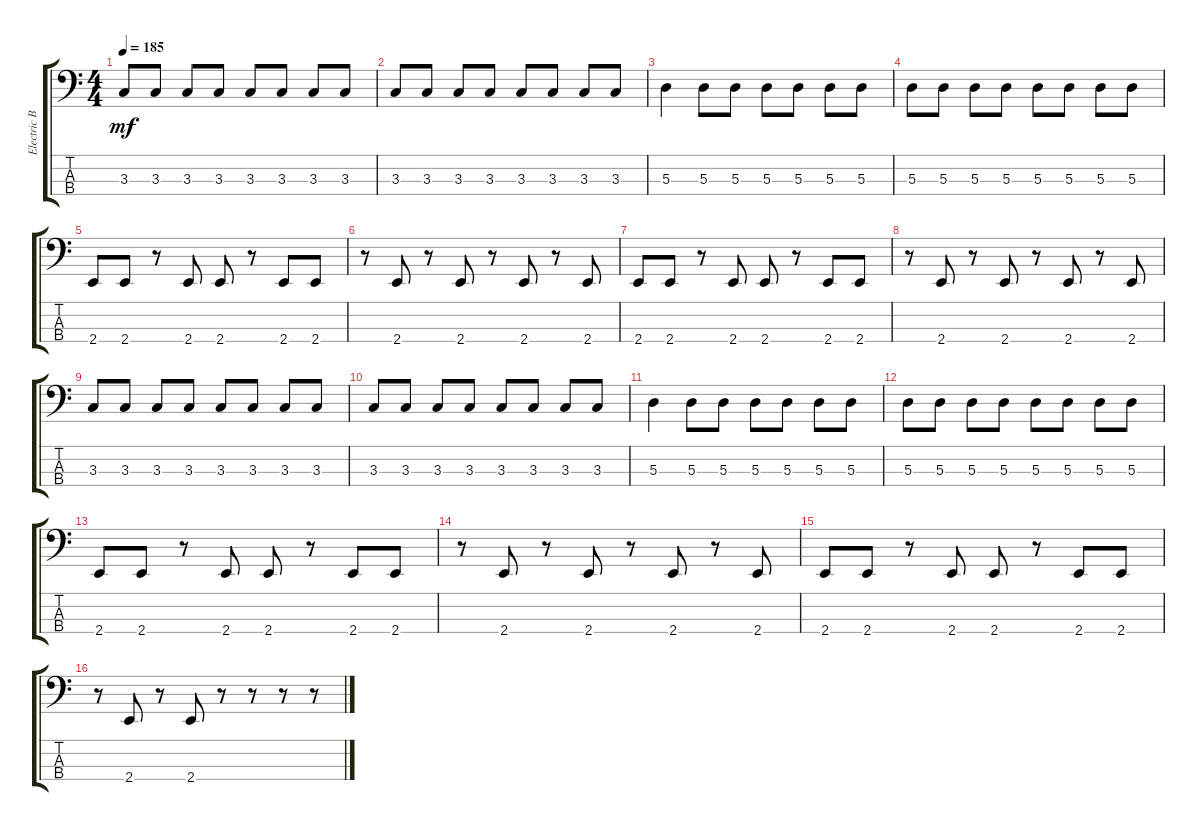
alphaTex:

\track ("Electric Bass" "Electric B") {instrument electricbassfinger}
\staff {score tabs}
\tuning (G2 D2 A1 D1) {hide}
\ts (4 4)
\tempo 185
\clef f4
\ks c
3.3.8{dy mf} 3.3.8 3.3.8 3.3.8 3.3.8 3.3.8 3.3.8 3.3.8 |
3.3.8 3.3.8 3.3.8 3.3.8 3.3.8 3.3.8 3.3.8 3.3.8 |
5.3.4 5.3.8 5.3.8 5.3.8 5.3.8 5.3.8 5.3.8 |
5.3.8 5.3.8 5.3.8 5.3.8 5.3.8 5.3.8 5.3.8 5.3.8 |
2.4.8 2.4.8 r.8 2.4.8 2.4.8 r.8 2.4.8 2.4.8 |
r.8 2.4.8 r.8 2.4.8 r.8 2.4.8 r.8 2.4.8 |
2.4.8 2.4.8 r.8 2.4.8 2.4.8 r.8 2.4.8 2.4.8 |
r.8 2.4.8 r.8 2.4.8 r.8 2.4.8 r.8 2.4.8 |
3.3.8 3.3.8 3.3.8 3.3.8 3.3.8 3.3.8 3.3.8 3.3.8 |
3.3.8 3.3.8 3.3.8 3.3.8 3.3.8 3.3.8 3.3.8 3.3.8 |
5.3.4 5.3.8 5.3.8 5.3.8 5.3.8 5.3.8 5.3.8 |
5.3.8 5.3.8 5.3.8 5.3.8 5.3.8 5.3.8 5.3.8 5.3.8 |
2.4.8 2.4.8 r.8 2.4.8 2.4.8 r.8 2.4.8 2.4.8 |
r.8 2.4.8 r.8 2.4.8 r.8 2.4.8 r.8 2.4.8 |
2.4.8 2.4.8 r.8 2.4.8 2.4.8 r.8 2.4.8 2.4.8 |
r.8 2.4.8 r.8 2.4.8 r.8 r.8 r.8 r.8
